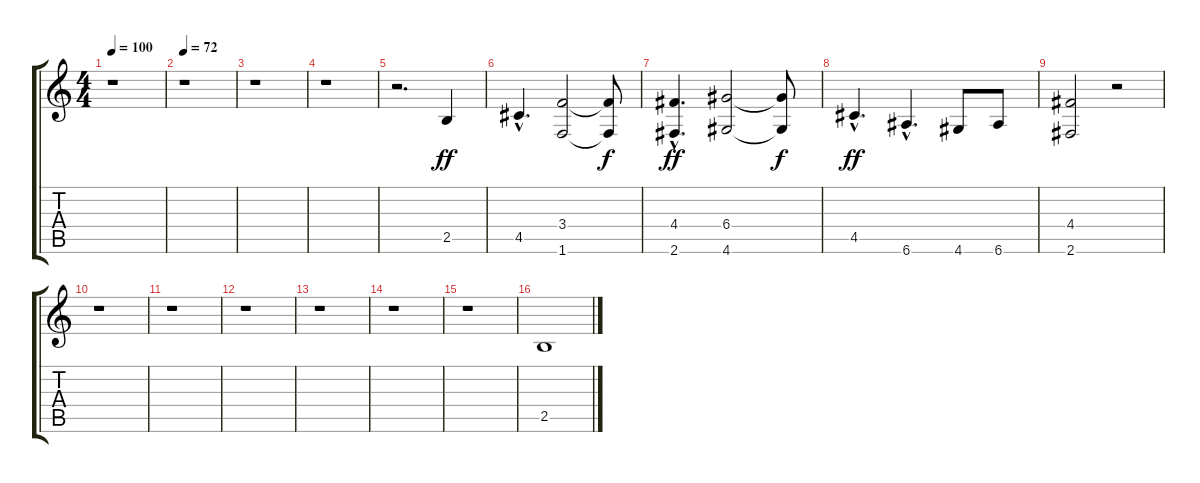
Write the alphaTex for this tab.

\track "" {instrument acousticguitarnylon}
\staff {score tabs}
\tuning (E4 B3 G3 D3 A2 E2) {hide}
\ts (4 4)
\tempo 100
\clef g2
\ks c
r.1{dy ff instrument acousticguitarnylon} |
\tempo 72
r.1 |
r.1 |
r.1 |
r.2{d} 2.5.4 |
4.5{hac}.4{d} (3.4 1.6).2 (3.4{t} 1.6{t}).8{dy f} |
(4.4{hac} 2.6{hac}).4{d dy ff} (6.4 4.6).2 (6.4{t} 4.6{t}).8{dy f} |
4.5{hac}.4{d dy ff} 6.6{hac}.4{d} 4.6.8 6.6.8 |
(4.4 2.6).2 r.2 |
r.1 |
r.1 |
r.1 |
r.1 |
r.1 |
r.1 |
2.5.1
